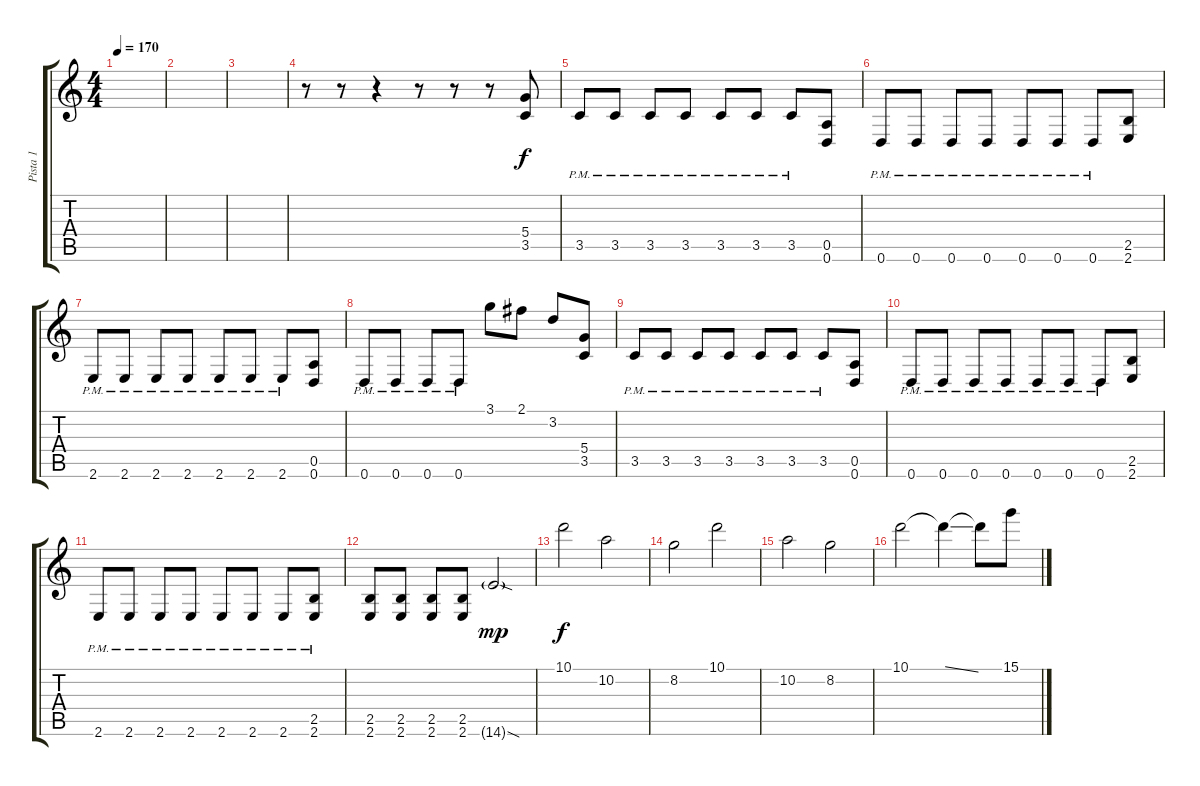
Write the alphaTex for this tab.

\track ("Pista 1" "Pista 1") {instrument distortionguitar}
\staff {score tabs}
\tuning (E4 B3 G3 D3 A2 D2) {hide}
\ts (4 4)
\tempo 170
\clef g2
\ks c
|
|
|
r.8 r.8 r.4 r.8{volume 16 balance 4 instrument distortionguitar} r.8 r.8 (5.4 3.5).8 |
3.5{pm}.8 3.5{pm}.8 3.5{pm}.8 3.5{pm}.8 3.5{pm}.8 3.5{pm}.8 3.5{pm}.8 (0.5 0.6).8 |
0.6{pm}.8 0.6{pm}.8 0.6{pm}.8 0.6{pm}.8 0.6{pm}.8 0.6{pm}.8 0.6{pm}.8 (2.5 2.6).8 |
2.6{pm}.8 2.6{pm}.8 2.6{pm}.8 2.6{pm}.8 2.6{pm}.8 2.6{pm}.8 2.6{pm}.8 (0.5 0.6).8 |
0.6{pm}.8 0.6{pm}.8 0.6{pm}.8 0.6{pm}.8 3.1.8 2.1.8 3.2.8 (5.4 3.5).8 |
3.5{pm}.8 3.5{pm}.8 3.5{pm}.8 3.5{pm}.8 3.5{pm}.8 3.5{pm}.8 3.5{pm}.8 (0.5 0.6).8 |
0.6{pm}.8 0.6{pm}.8 0.6{pm}.8 0.6{pm}.8 0.6{pm}.8 0.6{pm}.8 0.6{pm}.8 (2.5 2.6).8 |
2.6{pm}.8 2.6{pm}.8 2.6{pm}.8 2.6{pm}.8 2.6{pm}.8 2.6{pm}.8 2.6{pm}.8 (2.5 2.6{pm}).8 |
(2.5 2.6).8 (2.5 2.6).8 (2.5 2.6).8 (2.5 2.6).8 14.6{sod g}.2{dy mp} |
10.1.2{dy f volume 11 balance 4} 10.2.2 |
8.2.2 10.1.2 |
10.2.2 8.2.2 |
10.1.2 10.1{ss t}.4 10.1{t}.8 15.1.8
